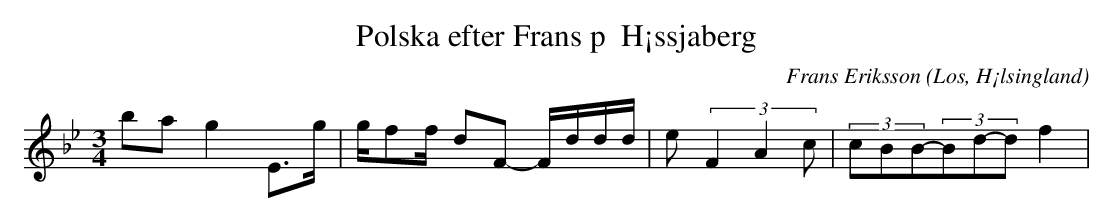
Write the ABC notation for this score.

X:1
T:Polska efter Frans p  H¡ssjaberg
O:Los, H¡lsingland
M:3/4
C:Frans Eriksson
K:Bb
ba g2 E>g |g/ff/- dF- F/d/d/d/|e3/3 (3F2A2c |(3cBB-(3Bd-d f2|
